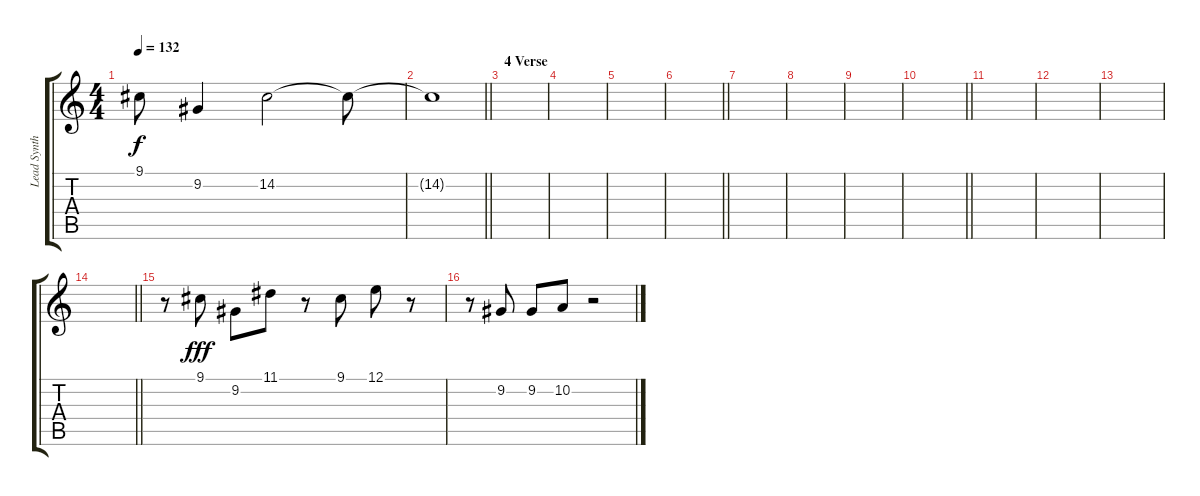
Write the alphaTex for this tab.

\track ("Lead Synth" "Lead Synth") {instrument lead2sawtooth}
\staff {score tabs}
\tuning (E4 B3 G3 D3 A2 E2) {hide}
\ts (4 4)
\tempo 132
\clef g2
\ks c
9.1{t}.8{dy f} 9.2.4 14.2.2 14.2{t}.8 |
\barLineRight lightlight
14.2{t}.1 |
\section ("" "4 Verse")
|
|
|
\barLineRight lightlight
|
|
|
|
\barLineRight lightlight
|
|
|
|
\barLineRight lightlight
|
\section ("" "")
r.8{volume 16 instrument electricgrandpiano} 9.1.8{dy fff} 9.2.8 11.1.8 r.8 9.1.8 12.1.8 r.8 |
r.8 9.2.8 9.2.8 10.2.8 r.2
